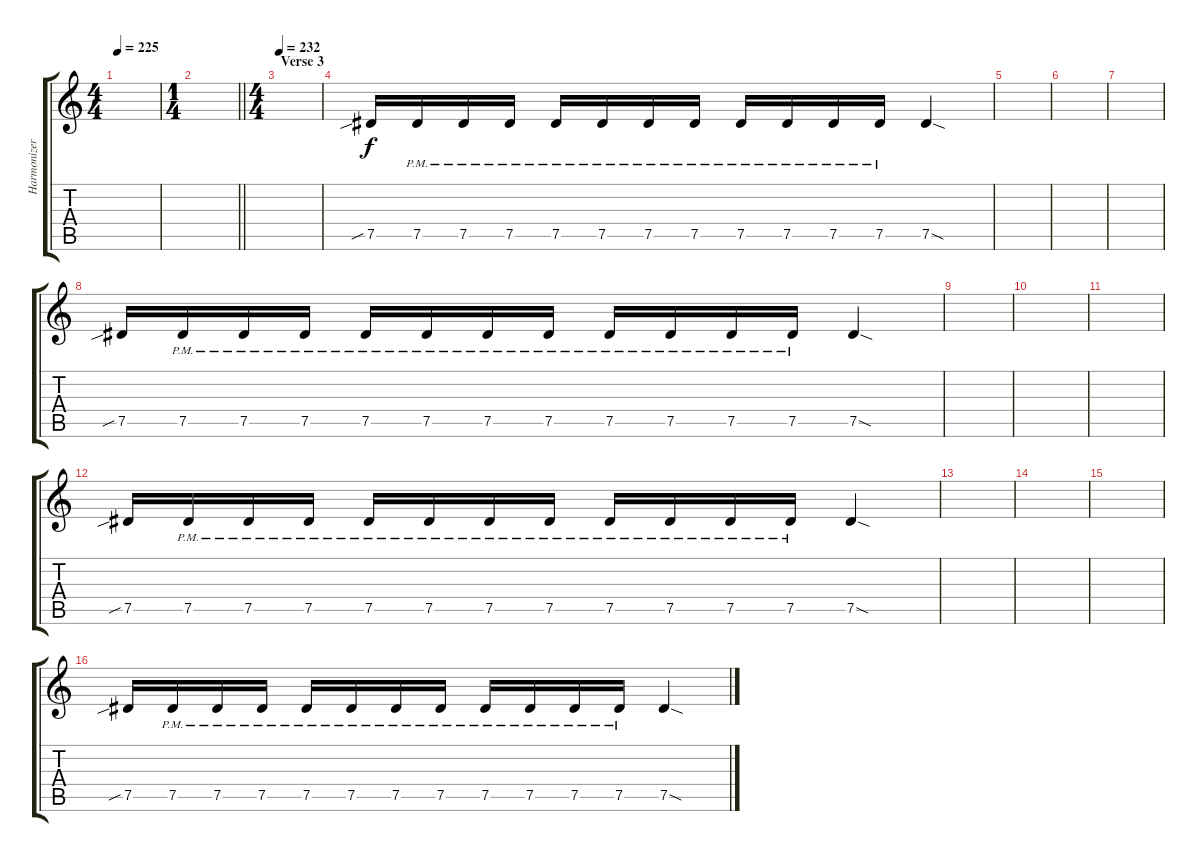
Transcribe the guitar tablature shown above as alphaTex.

\track ("Harmonizer" "Harmonizer") {instrument distortionguitar}
\staff {score tabs}
\tuning (Eb4 Bb3 Gb3 Db3 Ab2 Eb2) {hide}
\ts (4 4)
\tempo 225
\clef g2
\ks c
|
\ts (1 4)
\barLineRight lightlight
|
\ts (4 4)
\section ("" "Verse 3")
\tempo 232
|
7.5{sib}.16 7.5{pm}.16 7.5{pm}.16 7.5{pm}.16 7.5{pm}.16 7.5{pm}.16 7.5{pm}.16 7.5{pm}.16 7.5{pm}.16 7.5{pm}.16 7.5{pm}.16 7.5{pm}.16 7.5{sod}.4 |
|
|
|
7.5{sib}.16 7.5{pm}.16 7.5{pm}.16 7.5{pm}.16 7.5{pm}.16 7.5{pm}.16 7.5{pm}.16 7.5{pm}.16 7.5{pm}.16 7.5{pm}.16 7.5{pm}.16 7.5{pm}.16 7.5{sod}.4 |
|
|
|
7.5{sib}.16 7.5{pm}.16 7.5{pm}.16 7.5{pm}.16 7.5{pm}.16 7.5{pm}.16 7.5{pm}.16 7.5{pm}.16 7.5{pm}.16 7.5{pm}.16 7.5{pm}.16 7.5{pm}.16 7.5{sod}.4 |
|
|
|
7.5{sib}.16 7.5{pm}.16 7.5{pm}.16 7.5{pm}.16 7.5{pm}.16 7.5{pm}.16 7.5{pm}.16 7.5{pm}.16 7.5{pm}.16 7.5{pm}.16 7.5{pm}.16 7.5{pm}.16 7.5{sod}.4
